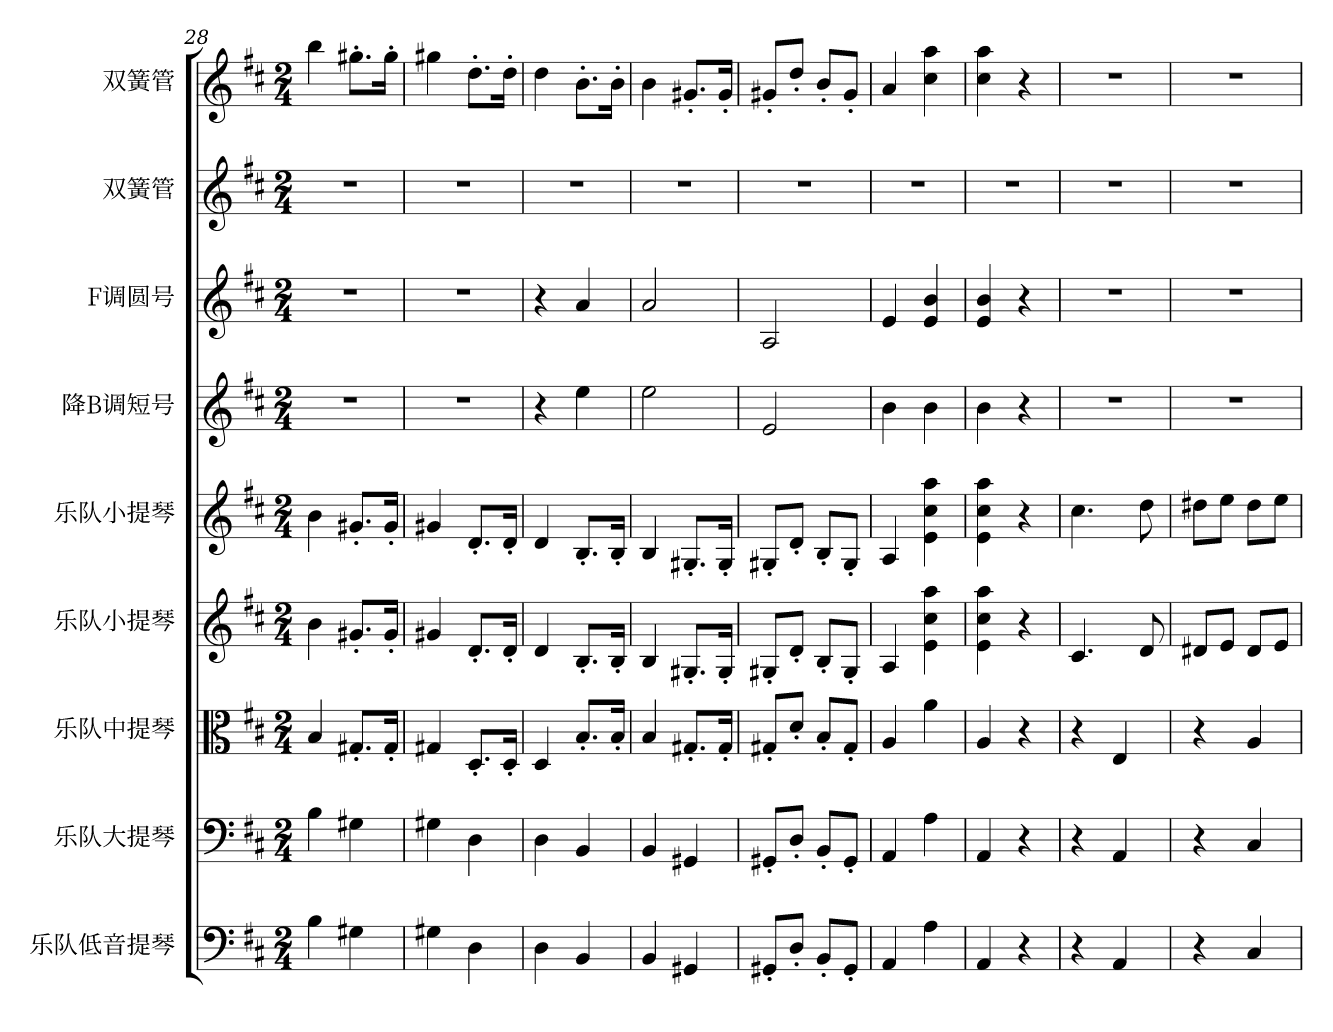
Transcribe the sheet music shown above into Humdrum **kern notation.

**kern	**kern	**kern	**kern	**kern	**kern	**kern	**kern	**kern
*part9	*part8	*part7	*part6	*part5	*part4	*part3	*part2	*part1
*staff9	*staff8	*staff7	*staff6	*staff5	*staff4	*staff3	*staff2	*staff1
*I"乐队低音提琴	*I"乐队大提琴	*I"乐队中提琴	*I"乐队小提琴	*I"乐队小提琴	*I"降B调短号	*I"F调圆号	*I"双簧管	*I"双簧管
*clefF4	*clefF4	*clefC3	*clefG2	*clefG2	*clefG2	*clefG2	*clefG2	*clefG2
*ITrd7c12	*	*	*	*	*ITrd1c2	*ITrd4c7	*	*
*k[f#c#]	*k[f#c#]	*k[f#c#]	*k[f#c#]	*k[f#c#]	*k[]	*k[f#]	*k[f#c#]	*k[f#c#]
*M2/4	*M2/4	*M2/4	*M2/4	*M2/4	*M2/4	*M2/4	*M2/4	*M2/4
=28	=28	=28	=28	=28	=28	=28	=28	=28
4BB\	4B\	4B/	4b\	4b\	2r	2r	2r	4bb\
4GG#X\	4G#X\	8.G#X'/L	8.g#X'/L	8.g#X'/L	.	.	.	8.gg#X'\L
.	.	16G#'/Jk	16g#'/Jk	16g#'/Jk	.	.	.	16gg#'\Jk
=29	=29	=29	=29	=29	=29	=29	=29	=29
4GG#X\	4G#X\	4G#X/	4g#X/	4g#X/	2r	2r	2r	4gg#X\
4DD\	4D\	8.D'/L	8.d'/L	8.d'/L	.	.	.	8.dd'\L
.	.	16D'/Jk	16d'/Jk	16d'/Jk	.	.	.	16dd'\Jk
!!LO:PB:g=z
=30	=30	=30	=30	=30	=30	=30	=30	=30
4DD\	4D\	4D/	4d/	4d/	4r	4r	2r	4dd\
4BBB/	4BB/	8.B'/L	8.B'/L	8.B'/L	4dd\	4d/	.	8.b'\L
.	.	16B'/Jk	16B'/Jk	16B'/Jk	.	.	.	16b'\Jk
=31	=31	=31	=31	=31	=31	=31	=31	=31
4BBB/	4BB/	4B/	4B/	4B/	2dd\	2d/	2r	4b\
4GGG#X/	4GG#X/	8.G#X'/L	8.G#X'/L	8.G#X'/L	.	.	.	8.g#X'/L
.	.	16G#'/Jk	16G#'/Jk	16G#'/Jk	.	.	.	16g#'/Jk
=32	=32	=32	=32	=32	=32	=32	=32	=32
8GGG#X'/L	8GG#X'/L	8G#X'/L	8G#X'/L	8G#X'/L	2d/	2D/	2r	8g#X'/L
8DD'/J	8D'/J	8d'/J	8d'/J	8d'/J	.	.	.	8dd'/J
8BBB'/L	8BB'/L	8B'/L	8B'/L	8B'/L	.	.	.	8b'/L
8GGG#'/J	8GG#'/J	8G#'/J	8G#'/J	8G#'/J	.	.	.	8g#'/J
=33	=33	=33	=33	=33	=33	=33	=33	=33
*	*	*	*	*	*	*	*	*MM168
4AAA/	4AA/	4A/	4A/	4A/	4a\	4A/	2r	4a/
4AA\	4A\	4a\	4e\ 4cc#\ 4aa\	4e\ 4cc#\ 4aa\	4a\	4A/ 4e/	.	4cc#\ 4aa\
=34	=34	=34	=34	=34	=34	=34	=34	=34
*	*	*	*	*	*	*	*	*MM160
4AAA/	4AA/	4A/	4e\ 4cc#\ 4aa\	4e\ 4cc#\ 4aa\	4a\	4A/ 4e/	2r	4cc#\ 4aa\
4r	4r	4r	4r	4r	4r	4r	.	4r
=35	=35	=35	=35	=35	=35	=35	=35	=35
*	*	*	*	*	*	*	*	*MM174
4r	4r	4r	4.c#/	4.cc#\	2r	2r	2r	2r
4AAA/	4AA/	4E/	.	.	.	.	.	.
.	.	.	8d/	8dd\	.	.	.	.
=36	=36	=36	=36	=36	=36	=36	=36	=36
4r	4r	4r	8d#X/L	8dd#X\L	2r	2r	2r	2r
.	.	.	8e/J	8ee\J	.	.	.	.
4CC#/	4C#/	4A/	8d#/L	8dd#\L	.	.	.	.
.	.	.	8e/J	8ee\J	.	.	.	.
=	=	=	=	=	=	=	=	=
*-	*-	*-	*-	*-	*-	*-	*-	*-
